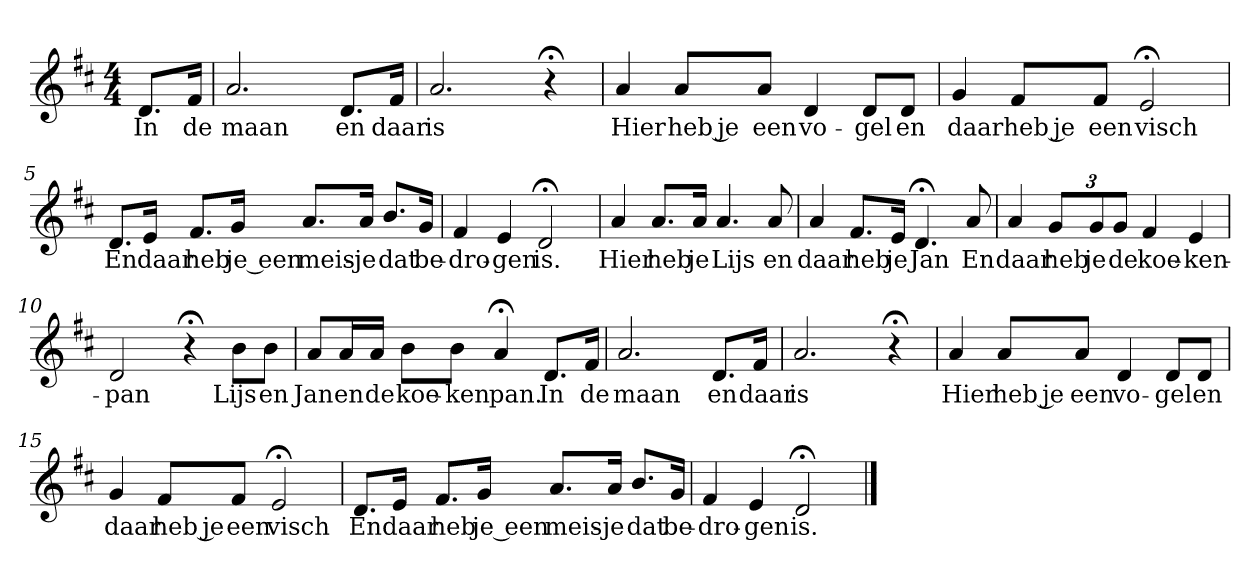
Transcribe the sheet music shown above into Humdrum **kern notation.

**kern	**text
*part1	*part1
*staff1	*staff1
*k[f#c#]	*
*D:	*
*M4/4	*
*MM120	*
=	=
8.dL	In
16f#Jk	de
=1	=1
2.a	maan
8.dL	en
16f#Jk	daar
=2	=2
2.a	is
4r;<	.
=3	=3
4a	Hier
8aL	heb je
8aJ	een
4d	vo-
8dL	-gel
8dJ	en
=4	=4
4g	daar
8f#L	heb je
8f#J	een
2e;<	visch
=5	=5
8.dL	En
16eJk	daar
8.f#L	heb
16gJk	je een
8.aL	meis-
16aJk	-je
8.bL	dat
16gJk	be-
=6	=6
4f#	-dro-
4e	-gen
2d;<	is.
=7	=7
4a	Hier
8.aL	heb
16aJk	je
4.a	Lijs
8a	en
=8	=8
4a	daar
8.f#L	heb
16eJk	je
4.d;<	Jan
8a	En
=9	=9
4a	daar
12gL	heb
12g	je
12gJ	de
4f#	koe-
4e	-ken-
=10	=10
2d	-pan
4r;<	.
8bL	Lijs
8bJ	en
=11	=11
8aL	Jan
16aL	en
16aJJ	de
8bL	koe-
8bJ	-ken
4a;<	pan.
8.dL	In
16f#Jk	de
=12	=12
2.a	maan
8.dL	en
16f#Jk	daar
=13	=13
2.a	is
4r;<	.
=14	=14
4a	Hier
8aL	heb je
8aJ	een
4d	vo-
8dL	-gel
8dJ	en
=15	=15
4g	daar
8f#L	heb je
8f#J	een
2e;<	visch
=16	=16
8.dL	En
16eJk	daar
8.f#L	heb
16gJk	je een
8.aL	meis-
16aJk	-je
8.bL	dat
16gJk	be-
=17	=17
4f#	-dro-
4e	-gen
2d;<	is.
==	==
*-	*-
